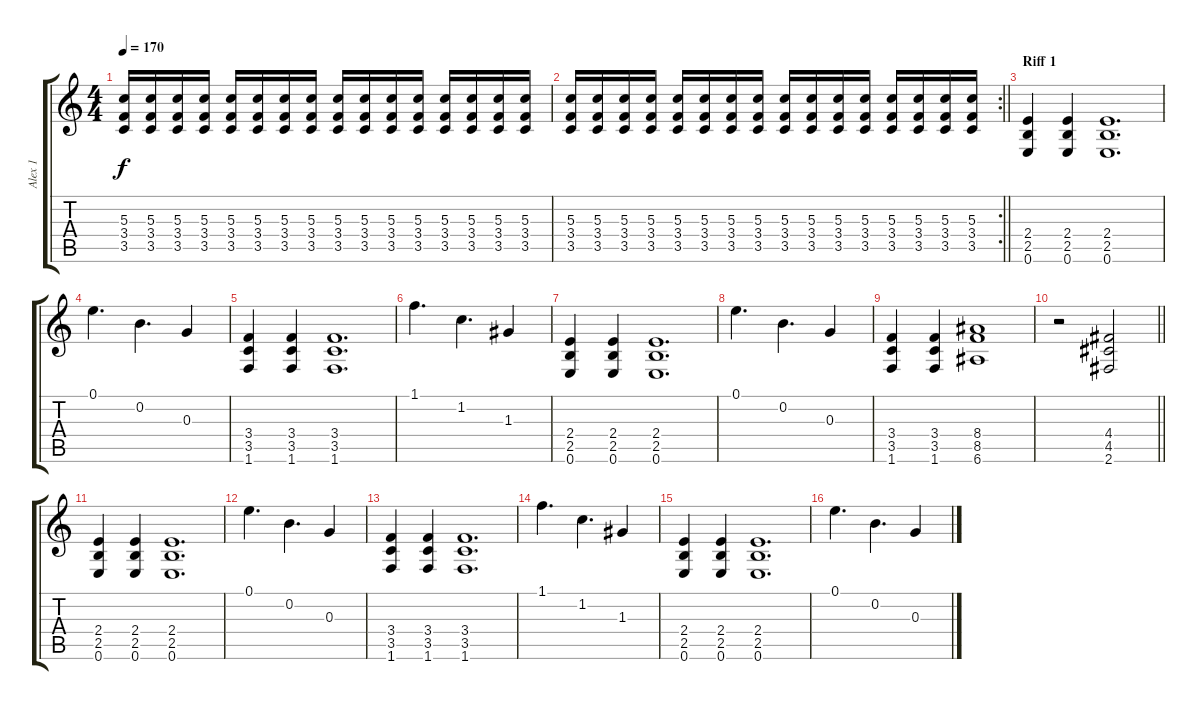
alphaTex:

\track ("Alex 1" "Alex 1") {instrument distortionguitar}
\staff {score tabs}
\tuning (E4 B3 G3 D3 A2 E2) {hide}
\ts (4 4)
\tempo 170
\clef g2
\ks c
(5.3 3.4 3.5).16{dy f} (5.3 3.4 3.5).16 (5.3 3.4 3.5).16 (5.3 3.4 3.5).16 (5.3 3.4 3.5).16 (5.3 3.4 3.5).16 (5.3 3.4 3.5).16 (5.3 3.4 3.5).16 (5.3 3.4 3.5).16 (5.3 3.4 3.5).16 (5.3 3.4 3.5).16 (5.3 3.4 3.5).16 (5.3 3.4 3.5).16 (5.3 3.4 3.5).16 (5.3 3.4 3.5).16 (5.3 3.4 3.5).16 |
\rc 2
\barLineRight lightlight
(5.3 3.4 3.5).16 (5.3 3.4 3.5).16 (5.3 3.4 3.5).16 (5.3 3.4 3.5).16 (5.3 3.4 3.5).16 (5.3 3.4 3.5).16 (5.3 3.4 3.5).16 (5.3 3.4 3.5).16 (5.3 3.4 3.5).16 (5.3 3.4 3.5).16 (5.3 3.4 3.5).16 (5.3 3.4 3.5).16 (5.3 3.4 3.5).16 (5.3 3.4 3.5).16 (5.3 3.4 3.5).16 (5.3 3.4 3.5).16 |
\section ("" "Riff 1")
(2.4 2.5 0.6).4 (2.4 2.5 0.6).4 (2.4 2.5 0.6).1{d} |
0.1.4{d} 0.2.4{d} 0.3.4 |
(3.4 3.5 1.6).4 (3.4 3.5 1.6).4 (3.4 3.5 1.6).1{d} |
1.1.4{d} 1.2.4{d} 1.3.4 |
(2.4 2.5 0.6).4 (2.4 2.5 0.6).4 (2.4 2.5 0.6).1{d} |
0.1.4{d} 0.2.4{d} 0.3.4 |
(3.4 3.5 1.6).4 (3.4 3.5 1.6).4 (8.4 8.5 6.6).1 |
\barLineRight lightlight
r.2 (4.4 4.5 2.6).2 |
(2.4 2.5 0.6).4 (2.4 2.5 0.6).4 (2.4 2.5 0.6).1{d} |
0.1.4{d} 0.2.4{d} 0.3.4 |
(3.4 3.5 1.6).4 (3.4 3.5 1.6).4 (3.4 3.5 1.6).1{d} |
1.1.4{d} 1.2.4{d} 1.3.4 |
(2.4 2.5 0.6).4 (2.4 2.5 0.6).4 (2.4 2.5 0.6).1{d} |
0.1.4{d} 0.2.4{d} 0.3.4
